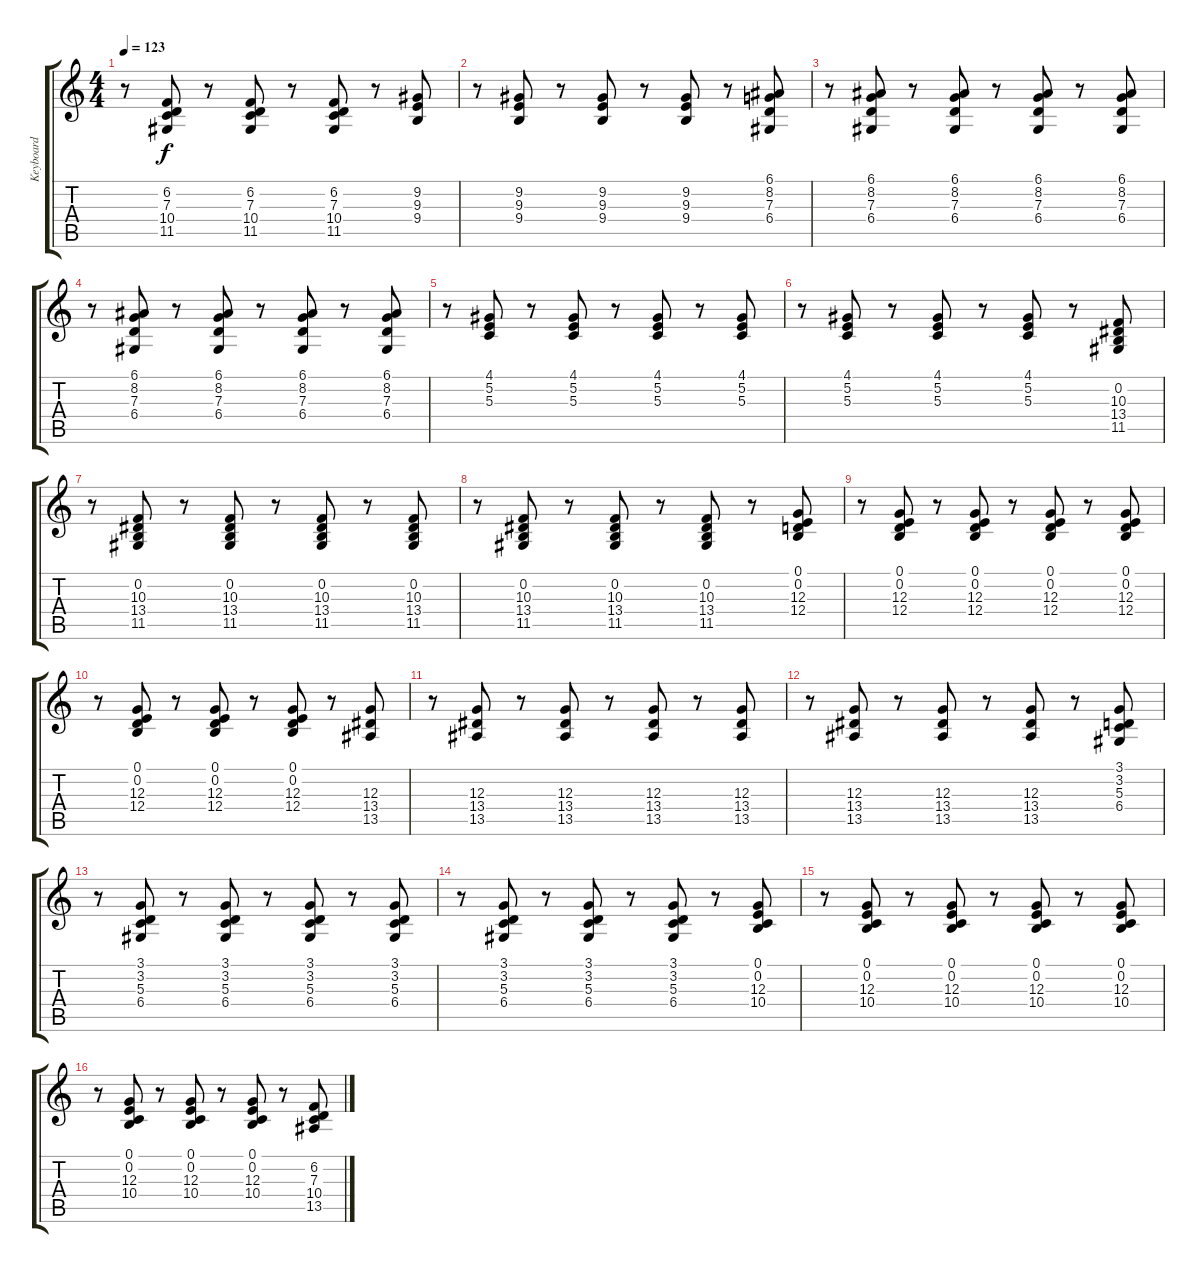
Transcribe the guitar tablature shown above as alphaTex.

\track ("Keyboard" "Keyboard") {instrument clavinet}
\staff {score tabs}
\tuning (E4 B3 G3 D3 A2 E2) {hide}
\ts (4 4)
\tempo 123
\clef g2
\ks c
r.8{dy f} (6.2 7.3 10.4 11.5).8 r.8 (6.2 7.3 10.4 11.5).8 r.8 (6.2 7.3 10.4 11.5).8 r.8 (9.2 9.3 9.4).8 |
r.8 (9.2 9.3 9.4).8 r.8 (9.2 9.3 9.4).8 r.8 (9.2 9.3 9.4).8 r.8 (6.1 8.2 7.3 6.4).8 |
r.8 (6.1 8.2 7.3 6.4).8 r.8 (6.1 8.2 7.3 6.4).8 r.8 (6.1 8.2 7.3 6.4).8 r.8 (6.1 8.2 7.3 6.4).8 |
r.8 (6.1 8.2 7.3 6.4).8 r.8 (6.1 8.2 7.3 6.4).8 r.8 (6.1 8.2 7.3 6.4).8 r.8 (6.1 8.2 7.3 6.4).8 |
r.8 (4.1 5.2 5.3).8 r.8 (4.1 5.2 5.3).8 r.8 (4.1 5.2 5.3).8 r.8 (4.1 5.2 5.3).8 |
r.8 (4.1 5.2 5.3).8 r.8 (4.1 5.2 5.3).8 r.8 (4.1 5.2 5.3).8 r.8 (0.2 10.3 13.4 11.5).8 |
r.8 (0.2 10.3 13.4 11.5).8 r.8 (0.2 10.3 13.4 11.5).8 r.8 (0.2 10.3 13.4 11.5).8 r.8 (0.2 10.3 13.4 11.5).8 |
r.8 (0.2 10.3 13.4 11.5).8 r.8 (0.2 10.3 13.4 11.5).8 r.8 (0.2 10.3 13.4 11.5).8 r.8 (0.1 0.2 12.3 12.4).8 |
r.8 (0.1 0.2 12.3 12.4).8 r.8 (0.1 0.2 12.3 12.4).8 r.8 (0.1 0.2 12.3 12.4).8 r.8 (0.1 0.2 12.3 12.4).8 |
r.8 (0.1 0.2 12.3 12.4).8 r.8 (0.1 0.2 12.3 12.4).8 r.8 (0.1 0.2 12.3 12.4).8 r.8 (12.3 13.4 13.5).8 |
r.8 (12.3 13.4 13.5).8 r.8 (12.3 13.4 13.5).8 r.8 (12.3 13.4 13.5).8 r.8 (12.3 13.4 13.5).8 |
r.8 (12.3 13.4 13.5).8 r.8 (12.3 13.4 13.5).8 r.8 (12.3 13.4 13.5).8 r.8 (3.1 3.2 5.3 6.4).8 |
r.8 (3.1 3.2 5.3 6.4).8 r.8 (3.1 3.2 5.3 6.4).8 r.8 (3.1 3.2 5.3 6.4).8 r.8 (3.1 3.2 5.3 6.4).8 |
r.8 (3.1 3.2 5.3 6.4).8 r.8 (3.1 3.2 5.3 6.4).8 r.8 (3.1 3.2 5.3 6.4).8 r.8 (0.1 0.2 12.3 10.4).8 |
r.8 (0.1 0.2 12.3 10.4).8 r.8 (0.1 0.2 12.3 10.4).8 r.8 (0.1 0.2 12.3 10.4).8 r.8 (0.1 0.2 12.3 10.4).8 |
r.8 (0.1 0.2 12.3 10.4).8 r.8 (0.1 0.2 12.3 10.4).8 r.8 (0.1 0.2 12.3 10.4).8 r.8 (6.2 7.3 10.4 13.5).8
